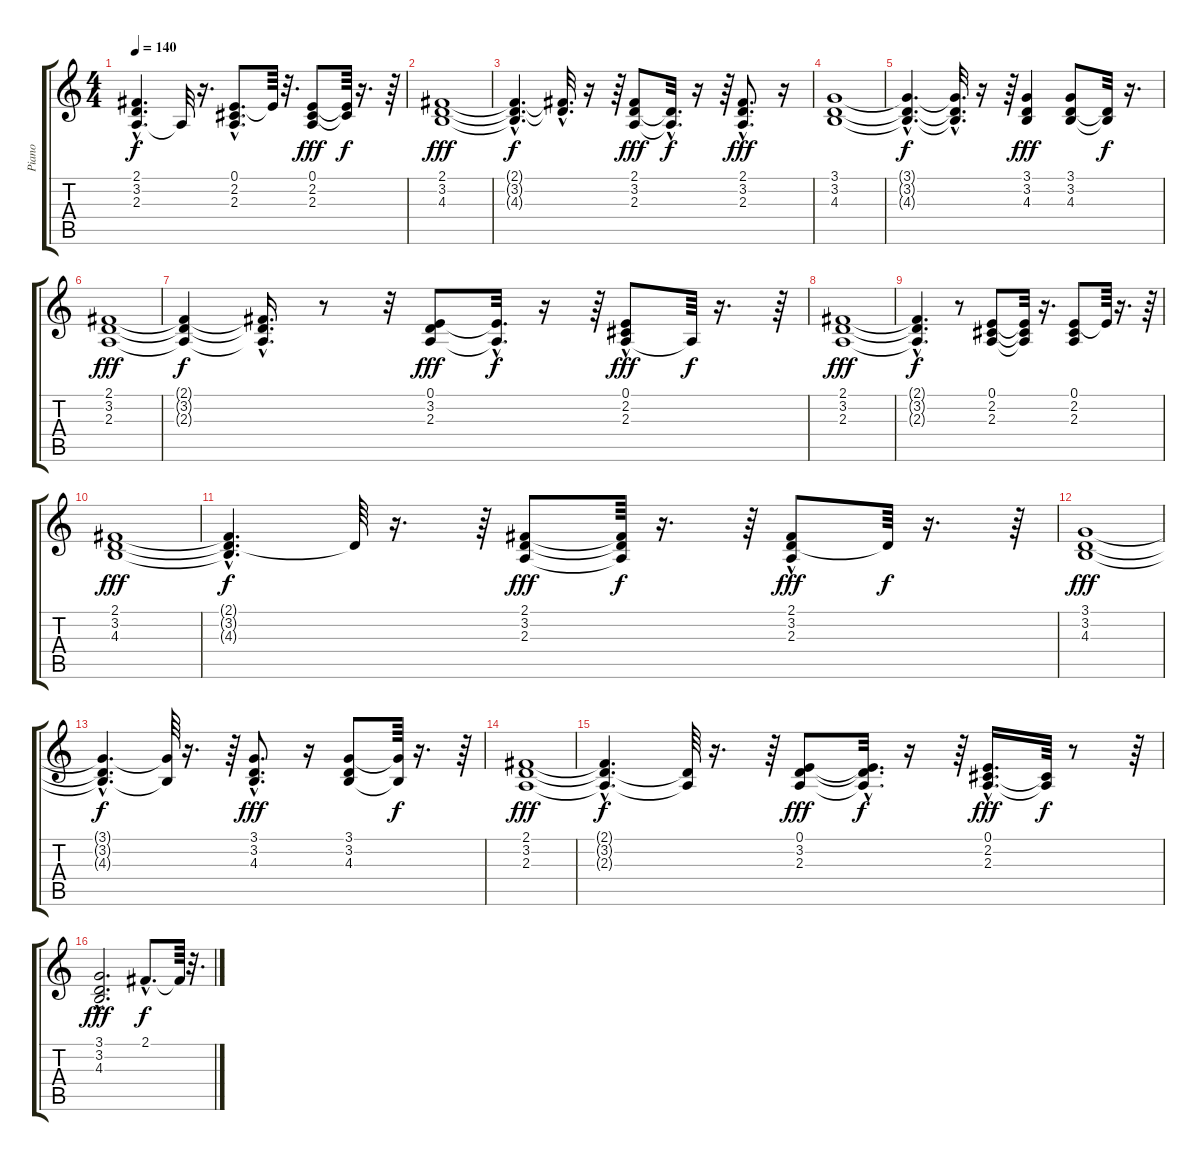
\track ("Piano" "Piano") {instrument brightacousticpiano}
\staff {score tabs}
\tuning (E4 B3 G3 D3 A2 E2) {hide}
\ts (4 4)
\tempo 140
\clef g2
\ks c
(2.1{t} 3.2{t} 2.3{hac t}).4{d dy f} 2.3{t}.32 r.16{d} (0.1{hac} 2.2{hac} 2.3).8{d} 0.1{t}.64 r.32{d} (0.1 2.2 2.3).8{dy fff} (0.1{t} 2.2{t}).64{dy f} r.16{d} r.64 |
(2.1 3.2 4.3).1{dy fff} |
(2.1{hac t} 3.2{hac t} 4.3{hac t}).4{d dy f} (2.1{t} 3.2{hac t}).32{d} r.16 r.64 (2.1 3.2 2.3).8{dy fff} (3.2{hac t} 2.3{t}).32{d dy f} r.16 r.64 (2.1{hac} 3.2{hac} 2.3).8{d dy fff} r.16 |
(3.1 3.2 4.3).1 |
(3.1{hac t} 3.2{hac t} 4.3{hac t}).4{d dy f} (3.1{hac t} 3.2{hac t} 4.3{t}).32{d} r.16 r.64 (3.1 3.2 4.3).4{dy fff} (3.1 3.2 4.3).8 (3.2{t} 4.3{t}).32{dy f} r.16{d} |
(2.1 3.2 2.3).1{dy fff} |
(2.1{t} 3.2{t} 2.3{t}).4{dy f} (2.1{hac t} 3.2{hac t} 2.3{hac t}).16{d} r.8 r.32 (0.1 3.2 2.3).8{dy fff} (0.1{hac t} 2.3{t}).32{d dy f} r.16 r.64 (0.1{hac} 2.2 2.3).8{dy fff} 2.3{t}.64{dy f} r.16{d} r.64 |
(2.1 3.2 2.3).1{dy fff} |
(2.1{t} 3.2{t} 2.3{hac t}).4{d dy f} r.8 (0.1 2.2 2.3).8 (0.1{t} 2.2{t} 2.3{t}).32 r.16{d} (0.1 2.2 2.3).8 0.1{t}.64 r.16{d} r.64 |
(2.1 3.2 4.3).1{dy fff} |
(2.1{t} 3.2{hac t} 4.3{t}).4{d dy f} 3.2{t}.64 r.16{d} r.64 (2.1 3.2 2.3).8{dy fff} (2.1{t} 3.2{t} 2.3{t}).64{dy f} r.16{d} r.64 (2.1{hac} 3.2 2.3).8{dy fff} 3.2{t}.64{dy f} r.16{d} r.64 |
(3.1 3.2 4.3).1{dy fff} |
(3.1{hac t} 3.2{hac t} 4.3{hac t}).4{d dy f} (3.1{t} 4.3{t}).64 r.16{d} r.64 (3.1{hac} 3.2 4.3).8{d dy fff} r.16 (3.1 3.2 4.3).8 (3.1{t} 4.3{t}).64{dy f} r.16{d} r.64 |
(2.1 3.2 2.3).1{dy fff} |
(2.1{t} 3.2{hac t} 2.3{hac t}).4{d dy f} (3.2{t} 2.3{t}).64 r.16{d} r.64 (0.1 3.2 2.3).8{dy fff} (0.1{hac t} 3.2{t} 2.3{hac t}).32{d dy f} r.16 r.64 (0.1 2.2{hac} 2.3{hac}).16{d dy fff} (2.2{t} 2.3{t}).64{dy f} r.8 r.64 |
(3.1{hac} 3.2{hac} 4.3{hac}).2{d dy fff} 2.1{hac}.8{d dy f} 2.1{t}.64 r.32{d}
